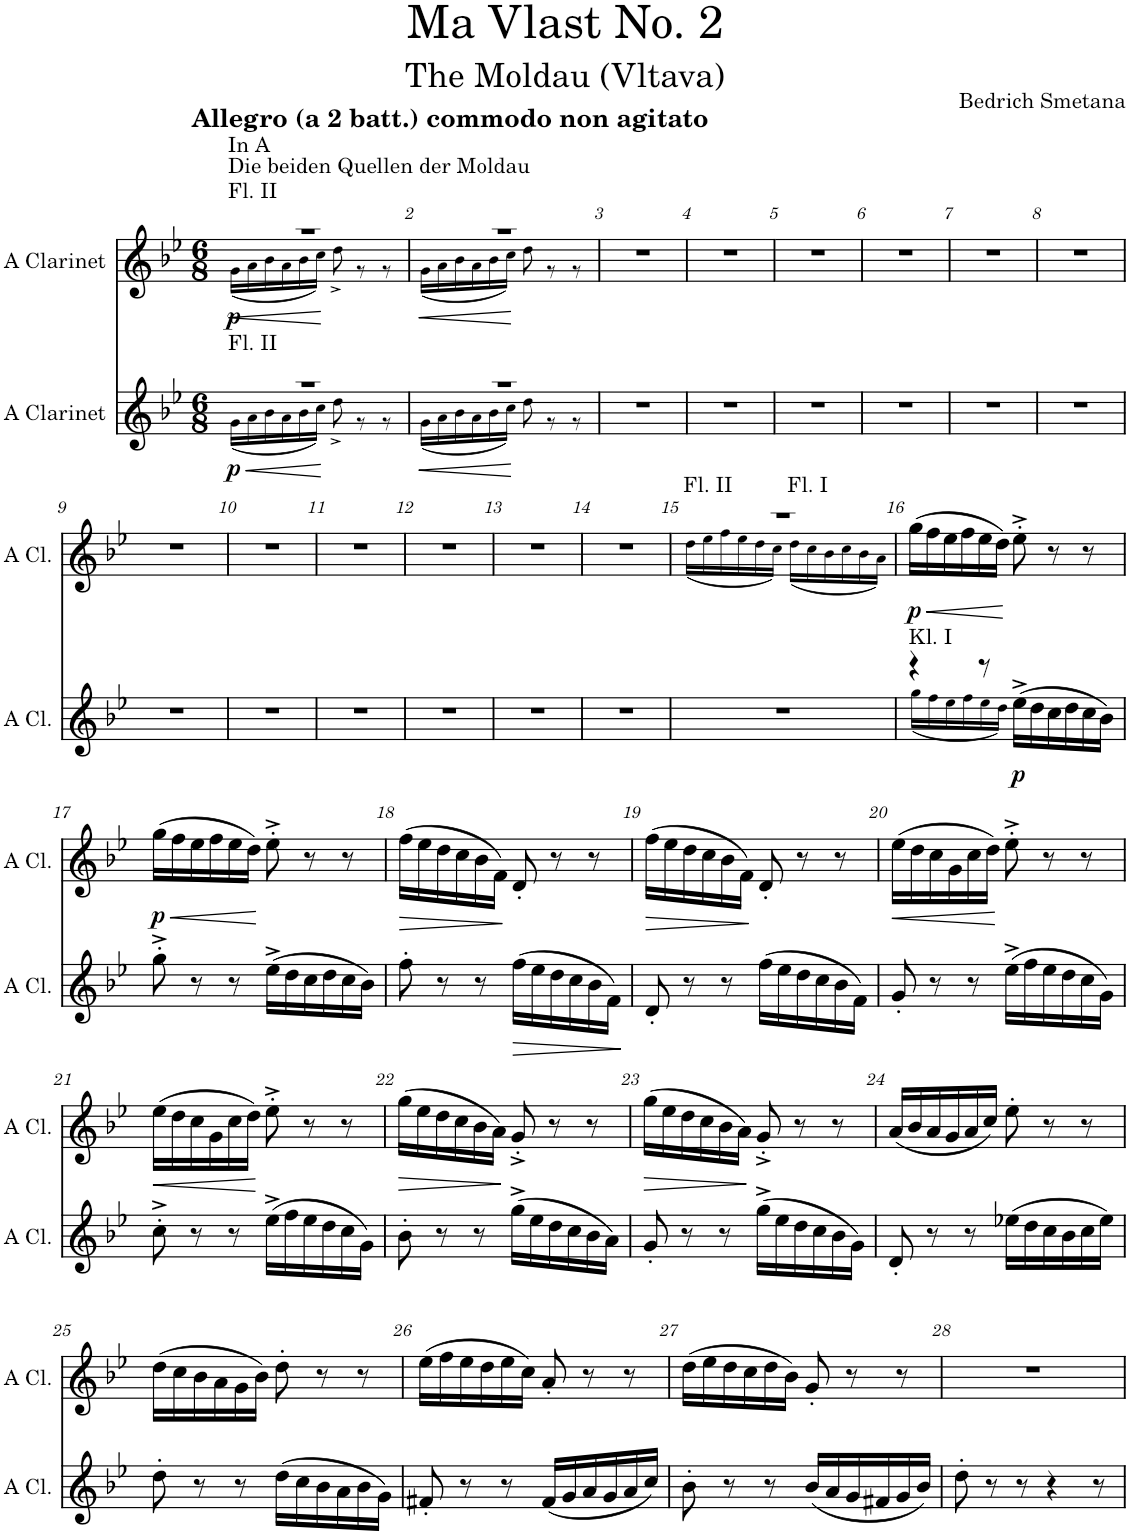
**kern	**dynam	**kern	**dynam
*part2	*part2	*part1	*part1
*staff2	*staff2	*staff1	*staff1
*I"A Clarinet	*	*I"A Clarinet	*
*I'A Cl.	*	*I'A Cl.	*
*clefG2	*	*clefG2	*
*Trd2c3	*	*Trd2c3	*
*k[b-e-]	*	*k[b-e-]	*
*M6/8	*	*M6/8	*
=1	=1	=1	=1
!	!	!LO:TX:a:B:t=Allegro (a 2 batt.) commodo non agitato	!
!	!	!LO:TX:a:t=Die beiden Quellen der Moldau	!
!	!	!LO:TX:a:t=In A	!
!	!	!LO:TX:a:t=Fl. II	!
!LO:TX:a:t=Fl. II	!	!	!
!	!LO:HP:b	!	!LO:HP:b
*^	*	*^	*
!	!	!LO:DY:n=1:b	!	!	!LO:DY:n=1:b
2.r	(16g!\LL	< p	2.r	(16g!\LL	< p
.	16a!\	.	.	16a!\	.
.	16b-!\	.	.	16b-!\	.
.	16a!\	.	.	16a!\	.
.	16b-!\	.	.	16b-!\	.
.	16cc!\JJ)	.	.	16cc!\JJ)	.
.	8dd^!\	[	.	8dd^!\	[
.	8r	.	.	8r	.
.	8r	.	.	8r	.
=2	=2	=2	=2	=2	=2
!	!	!LO:HP:b	!	!	!LO:HP:b
2.r	(16g!\LL	<	2.r	(16g!\LL	<
.	16a!\	.	.	16a!\	.
.	16b-!\	.	.	16b-!\	.
.	16a!\	.	.	16a!\	.
.	16b-!\	.	.	16b-!\	.
.	16cc!\JJ)	.	.	16cc!\JJ)	.
.	8dd!\	[	.	8dd!\	[
.	8r	.	.	8r	.
.	8r	.	.	8r	.
*v	*v	*	*	*	*
*	*	*v	*v	*
=3	=3	=3	=3
2.r	.	2.r	.
=4	=4	=4	=4
2.r	.	2.r	.
=5	=5	=5	=5
2.r	.	2.r	.
=6	=6	=6	=6
2.r	.	2.r	.
=7	=7	=7	=7
2.r	.	2.r	.
=8	=8	=8	=8
2.r	.	2.r	.
!!LO:LB:g=z
=9	=9	=9	=9
2.r	.	2.r	.
=10	=10	=10	=10
2.r	.	2.r	.
=11	=11	=11	=11
2.r	.	2.r	.
=12	=12	=12	=12
2.r	.	2.r	.
=13	=13	=13	=13
2.r	.	2.r	.
=14	=14	=14	=14
2.r	.	2.r	.
=15	=15	=15	=15
*	*	*^	*
!	!	!LO:TX:a:t=Fl. II	!	!
2.r	.	2.r	(16dd!\LL	.
.	.	.	16ee-!\	.
.	.	.	16ff!\	.
.	.	.	16ee-!\	.
.	.	.	16dd!\	.
.	.	.	16cc!\JJ)	.
!	!	!	!LO:TX:a:t=Fl. I	!
.	.	.	(16dd!\LL	.
.	.	.	16cc!\	.
.	.	.	16b-!\	.
.	.	.	16cc!\	.
.	.	.	16b-!\	.
.	.	.	16a!\JJ)	.
=16	=16	=16	=16	=16
*^	*	*	*	*
!LO:TX:a:t=Kl. I	!	!	!	!	!
!	!	!	!	!	!LO:HP:b
!	!	!	!	!	!LO:DY:n=1:b
*	*	*	*v	*v	*
4r	(16gg!\LL	.	(16gg\LL	< p
.	16ff!\	.	16ff\	.
.	16ee-!\	.	16ee-\	.
.	16ff!\	.	16ff\	.
8r	16ee-!\	.	16ee-\	.
.	16dd!\JJ)	.	16dd\JJ)	.
!	!	!LO:DY:b	!	!
(16ee-^\LL	4.ryy	p	8ee-'^\	[
16dd\	.	.	.	.
16cc\	.	.	8r	.
16dd\	.	.	.	.
16cc\	.	.	8r	.
16b-\JJ)	.	.	.	.
*v	*v	*	*	*
!!LO:LB:g=z
=17	=17	=17	=17
!	!	!	!LO:HP:b
!	!	!	!LO:DY:n=1:b
8gg'^\	.	(16gg\LL	< p
.	.	16ff\	.
8r	.	16ee-\	.
.	.	16ff\	.
8r	.	16ee-\	.
.	.	16dd\JJ)	.
(16ee-^\LL	.	8ee-'^\	[
16dd\	.	.	.
16cc\	.	8r	.
16dd\	.	.	.
16cc\	.	8r	.
16b-\JJ)	.	.	.
=18	=18	=18	=18
!	!	!	!LO:HP:b
8ff'\	.	(16ff\LL	>
.	.	16ee-\	.
8r	.	16dd\	.
.	.	16cc\	.
8r	.	16b-\	.
.	.	16f\JJ)	.
!	!LO:HP:b	!	!
(16ff\LL	>	8d'/	]
16ee-\	.	.	.
16dd\	.	8r	.
16cc\	.	.	.
16b-\	.	8r	.
16f\JJ)	.	.	.
.	]	.	.
=19	=19	=19	=19
!	!	!	!LO:HP:b
8d'/	.	(16ff\LL	>
.	.	16ee-\	.
8r	.	16dd\	.
.	.	16cc\	.
8r	.	16b-\	.
.	.	16f\JJ)	.
(16ff\LL	.	8d'/	]
16ee-\	.	.	.
16dd\	.	8r	.
16cc\	.	.	.
16b-\	.	8r	.
16f\JJ)	.	.	.
=20	=20	=20	=20
!	!	!	!LO:HP:b
8g'/	.	(16ee-\LL	<
.	.	16dd\	.
8r	.	16cc\	.
.	.	16g\	.
8r	.	16cc\	.
.	.	16dd\JJ)	.
(16ee-^\LL	.	8ee-'^\	[
16ff\	.	.	.
16ee-\	.	8r	.
16dd\	.	.	.
16cc\	.	8r	.
16g\JJ)	.	.	.
!!LO:LB:g=z
=21	=21	=21	=21
!	!	!	!LO:HP:b
8cc'^\	.	(16ee-\LL	<
.	.	16dd\	.
8r	.	16cc\	.
.	.	16g\	.
8r	.	16cc\	.
.	.	16dd\JJ)	.
(16ee-^\LL	.	8ee-'^\	[
16ff\	.	.	.
16ee-\	.	8r	.
16dd\	.	.	.
16cc\	.	8r	.
16g\JJ)	.	.	.
=22	=22	=22	=22
!	!	!	!LO:HP:b
8b-'\	.	(16gg\LL	>
.	.	16ee-\	.
8r	.	16dd\	.
.	.	16cc\	.
8r	.	16b-\	.
.	.	16a\JJ)	.
(16gg^\LL	.	8g'^/	]
16ee-\	.	.	.
16dd\	.	8r	.
16cc\	.	.	.
16b-\	.	8r	.
16a\JJ)	.	.	.
=23	=23	=23	=23
!	!	!	!LO:HP:b
8g'/	.	(16gg\LL	>
.	.	16ee-\	.
8r	.	16dd\	.
.	.	16cc\	.
8r	.	16b-\	.
.	.	16a\JJ)	.
(16gg^\LL	.	8g'^/	]
16ee-\	.	.	.
16dd\	.	8r	.
16cc\	.	.	.
16b-\	.	8r	.
16g\JJ)	.	.	.
=24	=24	=24	=24
8d'/	.	(16a/LL	.
.	.	16b-/	.
8r	.	16a/	.
.	.	16g/	.
8r	.	16a/	.
.	.	16cc/JJ)	.
(16ee-X\LL	.	8ee-'\	.
16dd\	.	.	.
16cc\	.	8r	.
16b-\	.	.	.
16cc\	.	8r	.
16ee-\JJ)	.	.	.
!!LO:LB:g=z
=25	=25	=25	=25
8dd'\	.	(16dd\LL	.
.	.	16cc\	.
8r	.	16b-\	.
.	.	16a\	.
8r	.	16g\	.
.	.	16b-\JJ)	.
(16dd\LL	.	8dd'\	.
16cc\	.	.	.
16b-\	.	8r	.
16a\	.	.	.
16b-\	.	8r	.
16g\JJ)	.	.	.
=26	=26	=26	=26
8f#X'/	.	(16ee-\LL	.
.	.	16ff\	.
8r	.	16ee-\	.
.	.	16dd\	.
8r	.	16ee-\	.
.	.	16cc\JJ)	.
(16f#/LL	.	8a'/	.
16g/	.	.	.
16a/	.	8r	.
16g/	.	.	.
16a/	.	8r	.
16cc/JJ)	.	.	.
=27	=27	=27	=27
8b-'\	.	(16dd\LL	.
.	.	16ee-\	.
8r	.	16dd\	.
.	.	16cc\	.
8r	.	16dd\	.
.	.	16b-\JJ)	.
(16b-/LL	.	8g'/	.
16a/	.	.	.
16g/	.	8r	.
16f#X/	.	.	.
16g/	.	8r	.
16b-/JJ)	.	.	.
=28	=28	=28	=28
8dd'\	.	2.r	.
8r	.	.	.
8r	.	.	.
4r	.	.	.
8r	.	.	.
=	=	=	=
*-	*-	*-	*-
